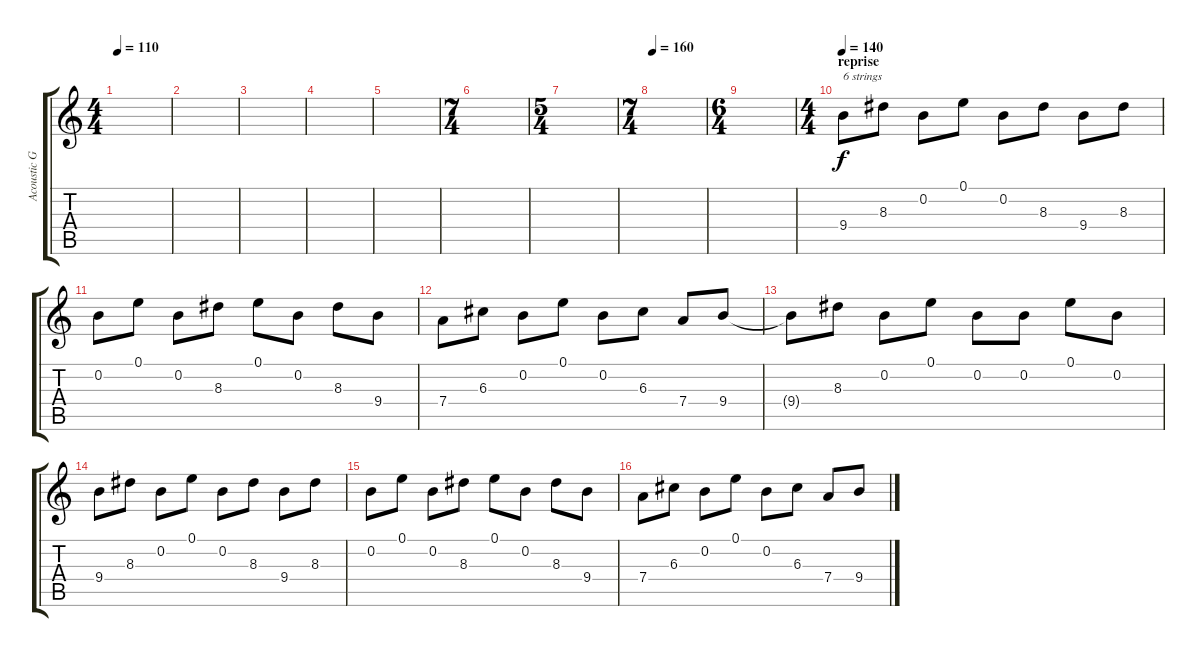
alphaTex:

\track ("Acoustic Guitar" "Acoustic G") {instrument acousticguitarsteel}
\staff {score tabs}
\tuning (E4 B3 G3 D3 A2 E2) {hide}
\ts (4 4)
\tempo 110
\clef g2
\ks c
|
|
|
|
|
\ts (7 4)
|
\ts (5 4)
|
\ts (7 4)
\tempo 165
\tempo 160
|
\ts (6 4)
|
\ts (4 4)
\section ("" "reprise")
\tempo 140
9.4.8{txt "6 strings" volume 15 instrument electricguitarclean} 8.3.8 0.2.8 0.1.8 0.2.8 8.3.8 9.4.8 8.3.8 |
0.2.8 0.1.8 0.2.8 8.3.8 0.1.8 0.2.8 8.3.8 9.4.8 |
7.4.8 6.3.8 0.2.8 0.1.8 0.2.8 6.3.8 7.4.8 9.4.8 |
9.4{t}.8 8.3.8 0.2.8 0.1.8 0.2.8 0.2.8 0.1.8 0.2.8 |
9.4.8 8.3.8 0.2.8 0.1.8 0.2.8 8.3.8 9.4.8 8.3.8 |
0.2.8 0.1.8 0.2.8 8.3.8 0.1.8 0.2.8 8.3.8 9.4.8 |
7.4.8 6.3.8 0.2.8 0.1.8 0.2.8 6.3.8 7.4.8 9.4.8
